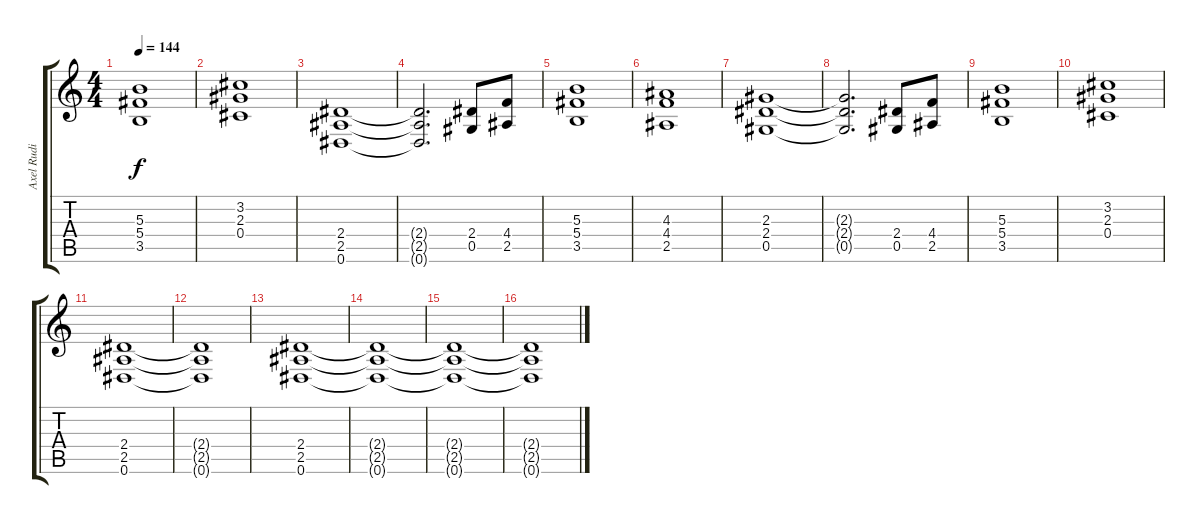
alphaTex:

\track ("Axel Rudi Pell" "Axel Rudi ") {instrument distortionguitar}
\staff {score tabs}
\tuning (Eb4 Bb3 Gb3 Db3 Ab2 Eb2) {hide}
\ts (4 4)
\tempo 144
\clef g2
\ks c
(5.3 5.4 3.5).1{dy f} |
(3.2 2.3 0.4).1 |
(2.4 2.5 0.6).1 |
(2.4{t} 2.5{t} 0.6{t}).2{d} (2.4 0.5).8 (4.4 2.5).8 |
(5.3 5.4 3.5).1 |
(4.3 4.4 2.5).1 |
(2.3 2.4 0.5).1 |
(2.3{t} 2.4{t} 0.5{t}).2{d} (2.4 0.5).8 (4.4 2.5).8 |
(5.3 5.4 3.5).1 |
(3.2 2.3 0.4).1 |
(2.4 2.5 0.6).1 |
(2.4{t} 2.5{t} 0.6{t}).1 |
(2.4 2.5 0.6).1 |
(2.4{t} 2.5{t} 0.6{t}).1 |
(2.4{t} 2.5{t} 0.6{t}).1 |
(2.4{t} 2.5{t} 0.6{t}).1
